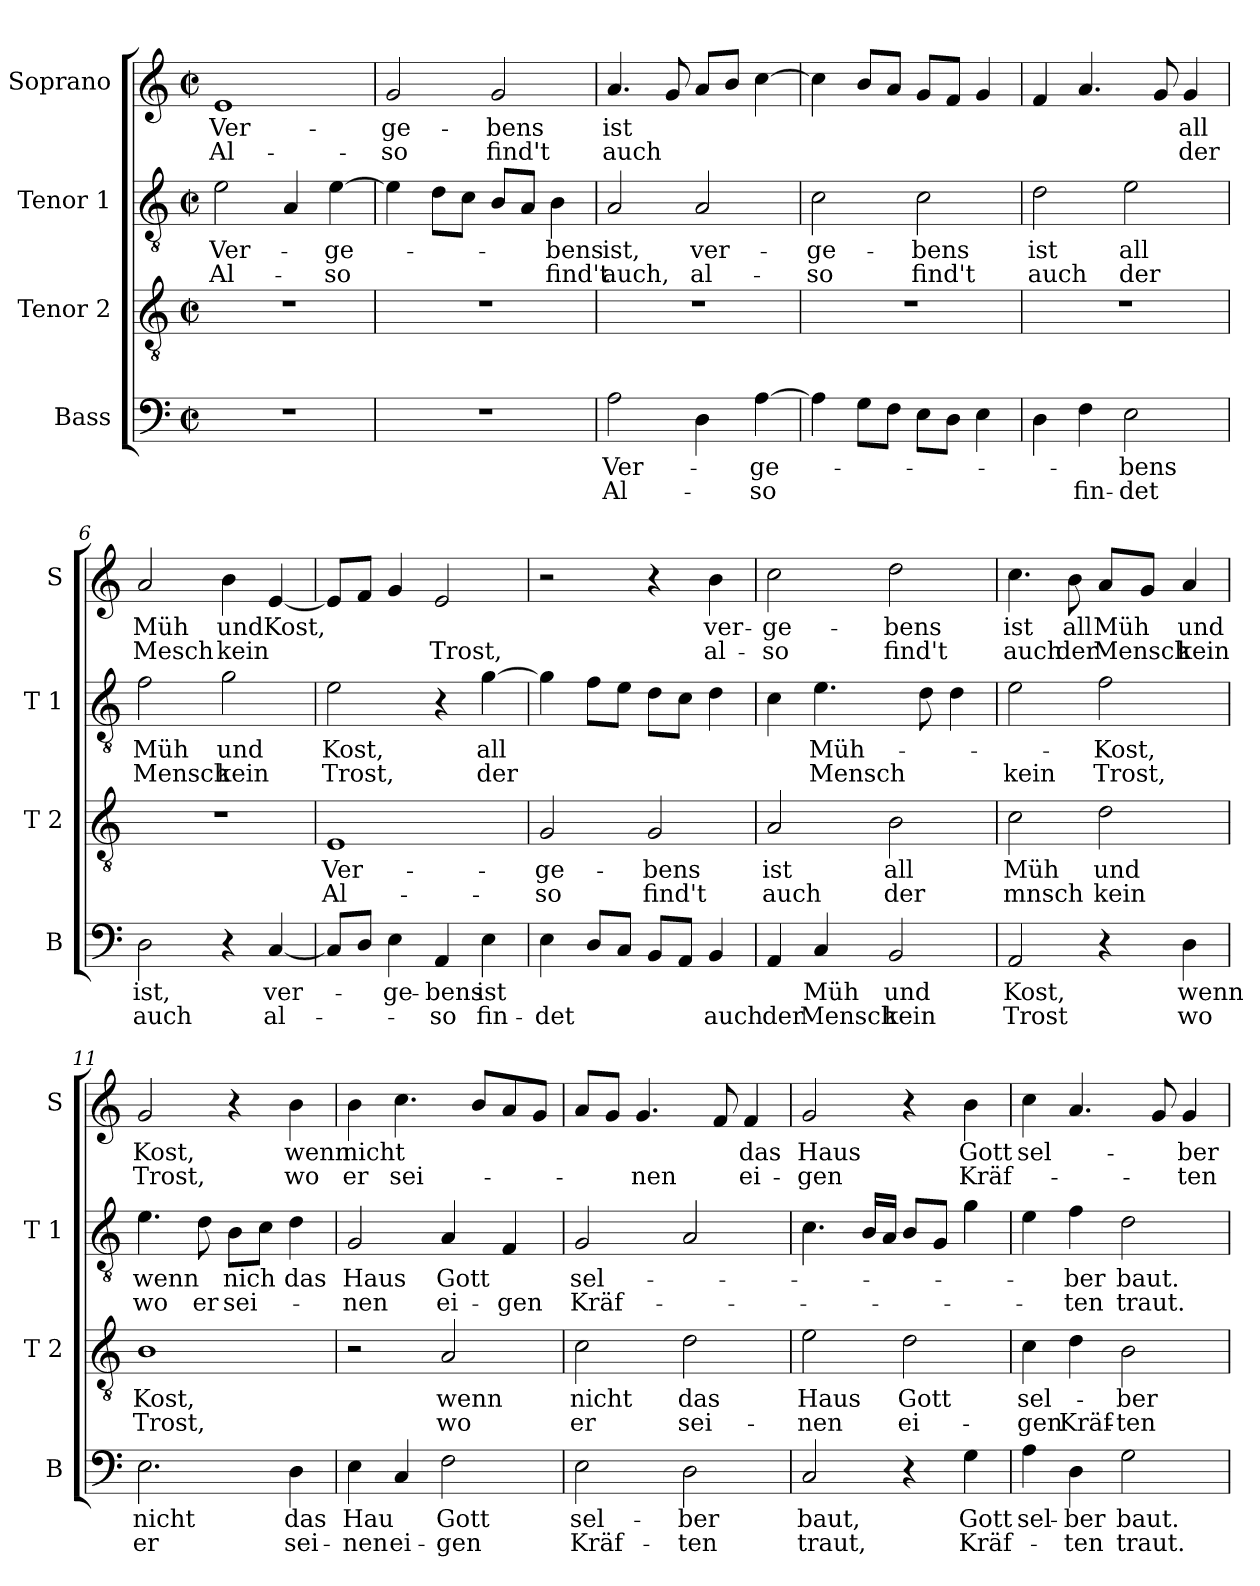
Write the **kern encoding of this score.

**kern	**text	**text	**kern	**text	**text	**kern	**text	**text	**kern	**text	**text
*part4	*part4	*part4	*part3	*part3	*part3	*part2	*part2	*part2	*part1	*part1	*part1
*staff4	*staff4	*staff4	*staff3	*staff3	*staff3	*staff2	*staff2	*staff2	*staff1	*staff1	*staff1
*I"Bass	*	*	*I"Tenor 2	*	*	*I"Tenor 1	*	*	*I"Soprano	*	*
*I'B	*	*	*I'T 2	*	*	*I'T 1	*	*	*I'S	*	*
*clefF4	*	*	*clefGv2	*	*	*clefGv2	*	*	*clefG2	*	*
*k[]	*	*	*k[]	*	*	*k[]	*	*	*k[]	*	*
*C:	*	*	*C:	*	*	*C:	*	*	*C:	*	*
*M2/2	*	*	*M2/2	*	*	*M2/2	*	*	*M2/2	*	*
*met(c|)	*	*	*met(c|)	*	*	*met(c|)	*	*	*met(c|)	*	*
=1	=1	=1	=1	=1	=1	=1	=1	=1	=1	=1	=1
!	!	!	!	!	!	!	!LO:LY:b	!LO:LY:b	!	!LO:LY:b	!LO:LY:b
1r	.	.	1r	.	.	2e\	Ver-	Al-	1e	Ver-	Al-
.	.	.	.	.	.	4A/	.	.	.	.	.
!	!	!	!	!	!	!	!LO:LY:b	!LO:LY:b	!	!	!
.	.	.	.	.	.	[4e\	-ge-	-so	.	.	.
=2	=2	=2	=2	=2	=2	=2	=2	=2	=2	=2	=2
!	!	!	!	!	!	!	!	!	!	!LO:LY:b	!LO:LY:b
1r	.	.	1r	.	.	4e\]	.	.	2g/	-ge-	-so
.	.	.	.	.	.	8d\L	.	.	.	.	.
.	.	.	.	.	.	8c\J	.	.	.	.	.
!	!	!	!	!	!	!	!	!	!	!LO:LY:b	!LO:LY:b
.	.	.	.	.	.	8B/L	.	.	2g/	-bens	find't
.	.	.	.	.	.	8A/J	.	.	.	.	.
!	!	!	!	!	!	!	!LO:LY:b	!LO:LY:b	!	!	!
.	.	.	.	.	.	4B\	-bens	find't	.	.	.
=3	=3	=3	=3	=3	=3	=3	=3	=3	=3	=3	=3
!	!LO:LY:b	!LO:LY:b	!	!	!	!	!LO:LY:b	!LO:LY:b	!	!LO:LY:b	!LO:LY:b
2A\	Ver-	Al-	1r	.	.	2A/	ist,	auch,	4.a/	ist	auch
.	.	.	.	.	.	.	.	.	8g/	.	.
!	!	!	!	!	!	!	!LO:LY:b	!LO:LY:b	!	!	!
4D\	.	.	.	.	.	2A/	ver-	al-	8a/L	.	.
.	.	.	.	.	.	.	.	.	8b/J	.	.
!	!LO:LY:b	!LO:LY:b	!	!	!	!	!	!	!	!	!
[4A\	-ge-	-so	.	.	.	.	.	.	[4cc\	.	.
=4	=4	=4	=4	=4	=4	=4	=4	=4	=4	=4	=4
!	!	!	!	!	!	!	!LO:LY:b	!LO:LY:b	!	!	!
4A\]	.	.	1r	.	.	2c\	-ge-	-so	4cc\]	.	.
8G\L	.	.	.	.	.	.	.	.	8b/L	.	.
8F\J	.	.	.	.	.	.	.	.	8a/J	.	.
!	!	!	!	!	!	!	!LO:LY:b	!LO:LY:b	!	!	!
8E\L	.	.	.	.	.	2c\	-bens	find't	8g/L	.	.
8D\J	.	.	.	.	.	.	.	.	8f/J	.	.
4E\	.	.	.	.	.	.	.	.	4g/	.	.
=5	=5	=5	=5	=5	=5	=5	=5	=5	=5	=5	=5
!	!	!	!	!	!	!	!LO:LY:b	!LO:LY:b	!	!	!
4D\	.	.	1r	.	.	2d\	ist	auch	4f/	.	.
!	!	!LO:LY:b	!	!	!	!	!	!	!	!	!
4F\	.	fin-	.	.	.	.	.	.	4.a/	.	.
!	!LO:LY:b	!LO:LY:b	!	!	!	!	!LO:LY:b	!LO:LY:b	!	!	!
2E\	-bens	-det	.	.	.	2e\	all	der	.	.	.
.	.	.	.	.	.	.	.	.	8g/	.	.
!	!	!	!	!	!	!	!	!	!	!LO:LY:b	!LO:LY:b
.	.	.	.	.	.	.	.	.	4g/	all	der
!!LO:LB:g=z
=6	=6	=6	=6	=6	=6	=6	=6	=6	=6	=6	=6
!	!LO:LY:b	!LO:LY:b	!	!	!	!	!LO:LY:b	!LO:LY:b	!	!LO:LY:b	!LO:LY:b
2D\	ist,	auch	1r	.	.	2f\	Müh	Mensch	2a/	Müh	Mesch
!	!	!	!	!	!	!	!LO:LY:b	!LO:LY:b	!	!LO:LY:b	!LO:LY:b
4r	.	.	.	.	.	2g\	und	kein	4b\	und	kein
!	!LO:LY:b	!LO:LY:b	!	!	!	!	!	!	!	!LO:LY:b	!
[4C/	ver-	al-	.	.	.	.	.	.	[4e/	Kost,	.
=7	=7	=7	=7	=7	=7	=7	=7	=7	=7	=7	=7
!	!	!	!	!LO:LY:b	!LO:LY:b	!	!LO:LY:b	!LO:LY:b	!	!	!
8C/L]	.	.	1E	Ver-	Al-	2e\	Kost,	Trost,	8e/L]	.	.
8D/J	.	.	.	.	.	.	.	.	8f/J	.	.
!	!LO:LY:b	!	!	!	!	!	!	!	!	!	!
4E\	-ge-	.	.	.	.	.	.	.	4g/	.	.
!	!LO:LY:b	!LO:LY:b	!	!	!	!	!	!	!	!	!LO:LY:b
4AA/	-bens	-so	.	.	.	4r	.	.	2e/	.	Trost,
!	!LO:LY:b	!LO:LY:b	!	!	!	!	!LO:LY:b	!LO:LY:b	!	!	!
4E\	ist	fin-	.	.	.	[4g\	all	der	.	.	.
=8	=8	=8	=8	=8	=8	=8	=8	=8	=8	=8	=8
!	!	!LO:LY:b	!	!LO:LY:b	!LO:LY:b	!	!	!	!	!	!
4E\	.	-det	2G/	-ge-	-so	4g\]	.	.	2r	.	.
8D/L	.	.	.	.	.	8f\L	.	.	.	.	.
8C/J	.	.	.	.	.	8e\J	.	.	.	.	.
!	!	!	!	!LO:LY:b	!LO:LY:b	!	!	!	!	!	!
8BB/L	.	.	2G/	-bens	find't	8d\L	.	.	4r	.	.
8AA/J	.	.	.	.	.	8c\J	.	.	.	.	.
!	!	!LO:LY:b	!	!	!	!	!	!	!	!LO:LY:b	!LO:LY:b
4BB/	.	auch	.	.	.	4d\	.	.	4b\	ver-	al-
=9	=9	=9	=9	=9	=9	=9	=9	=9	=9	=9	=9
!	!	!LO:LY:b	!	!LO:LY:b	!LO:LY:b	!	!	!	!	!LO:LY:b	!LO:LY:b
4AA/	.	der	2A/	ist	auch	4c\	.	.	2cc\	-ge-	-so
!	!LO:LY:b	!LO:LY:b	!	!	!	!	!LO:LY:b	!LO:LY:b	!	!	!
4C/	Müh	Mensch	.	.	.	4.e\	Müh-	Mensch	.	.	.
!	!LO:LY:b	!LO:LY:b	!	!LO:LY:b	!LO:LY:b	!	!	!	!	!LO:LY:b	!LO:LY:b
2BB/	und	kein	2B\	all	der	.	.	.	2dd\	-bens	find't
.	.	.	.	.	.	8d\	.	.	.	.	.
.	.	.	.	.	.	4d\	.	.	.	.	.
=10	=10	=10	=10	=10	=10	=10	=10	=10	=10	=10	=10
!	!LO:LY:b	!LO:LY:b	!	!LO:LY:b	!LO:LY:b	!	!	!LO:LY:b	!	!LO:LY:b	!LO:LY:b
2AA/	Kost,	Trost	2c\	Müh	mnsch	2e\	.	kein	4.cc\	ist	auch
!	!	!	!	!	!	!	!	!	!	!LO:LY:b	!LO:LY:b
.	.	.	.	.	.	.	.	.	8b\	all	der
!	!	!	!	!LO:LY:b	!LO:LY:b	!	!LO:LY:b	!LO:LY:b	!	!LO:LY:b	!LO:LY:b
4r	.	.	2d\	und	kein	2f\	Kost,	Trost,	8a/L	Müh	Mensch
.	.	.	.	.	.	.	.	.	8g/J	.	.
!	!LO:LY:b	!LO:LY:b	!	!	!	!	!	!	!	!LO:LY:b	!LO:LY:b
4D\	wenn	wo	.	.	.	.	.	.	4a/	und	kein
=11	=11	=11	=11	=11	=11	=11	=11	=11	=11	=11	=11
!	!LO:LY:b	!LO:LY:b	!	!LO:LY:b	!LO:LY:b	!	!LO:LY:b	!LO:LY:b	!	!LO:LY:b	!LO:LY:b
2.E\	nicht	er	1B	Kost,	Trost,	4.e\	wenn	wo	2g/	Kost,	Trost,
!	!	!	!	!	!	!	!	!LO:LY:b	!	!	!
.	.	.	.	.	.	8d\	.	er	.	.	.
!	!	!	!	!	!	!	!LO:LY:b	!LO:LY:b	!	!	!
.	.	.	.	.	.	8B\L	nich	sei-	4r	.	.
.	.	.	.	.	.	8c\J	.	.	.	.	.
!	!LO:LY:b	!LO:LY:b	!	!	!	!	!LO:LY:b	!	!	!LO:LY:b	!LO:LY:b
4D\	das	sei-	.	.	.	4d\	das	.	4b\	wenn	wo
!!LO:PB:g=z
=12	=12	=12	=12	=12	=12	=12	=12	=12	=12	=12	=12
!	!LO:LY:b	!LO:LY:b	!	!	!	!	!LO:LY:b	!LO:LY:b	!	!LO:LY:b	!LO:LY:b
4E\	Hau	-nen	2r	.	.	2G/	Haus	-nen	4b\	nicht	er
!	!	!LO:LY:b	!	!	!	!	!	!	!	!	!LO:LY:b
4C/	.	ei-	.	.	.	.	.	.	4.cc\	.	sei-
!	!LO:LY:b	!LO:LY:b	!	!LO:LY:b	!LO:LY:b	!	!LO:LY:b	!LO:LY:b	!	!	!
2F\	Gott	-gen	2A/	wenn	wo	4A/	Gott	ei-	.	.	.
.	.	.	.	.	.	.	.	.	8b/L	.	.
!	!	!	!	!	!	!	!	!LO:LY:b	!	!	!
.	.	.	.	.	.	4F/	.	-gen	8a/	.	.
.	.	.	.	.	.	.	.	.	8g/J	.	.
=13	=13	=13	=13	=13	=13	=13	=13	=13	=13	=13	=13
!	!LO:LY:b	!LO:LY:b	!	!LO:LY:b	!LO:LY:b	!	!LO:LY:b	!LO:LY:b	!	!	!
2E\	sel-	Kräf-	2c\	nicht	er	2G/	sel-	Kräf-	8a/L	.	.
.	.	.	.	.	.	.	.	.	8g/J	.	.
!	!	!	!	!	!	!	!	!	!	!	!LO:LY:b
.	.	.	.	.	.	.	.	.	4.g/	.	-nen
!	!LO:LY:b	!LO:LY:b	!	!LO:LY:b	!LO:LY:b	!	!	!	!	!	!
2D\	-ber	-ten	2d\	das	sei-	2A/	.	.	.	.	.
.	.	.	.	.	.	.	.	.	8f/	.	.
!	!	!	!	!	!	!	!	!	!	!LO:LY:b	!LO:LY:b
.	.	.	.	.	.	.	.	.	4f/	das	ei-
=14	=14	=14	=14	=14	=14	=14	=14	=14	=14	=14	=14
!	!LO:LY:b	!LO:LY:b	!	!LO:LY:b	!LO:LY:b	!	!	!	!	!LO:LY:b	!LO:LY:b
2C/	baut,	traut,	2e\	Haus	-nen	4.c\	.	.	2g/	Haus	-gen
.	.	.	.	.	.	16B/LL	.	.	.	.	.
.	.	.	.	.	.	16A/JJ	.	.	.	.	.
!	!	!	!	!LO:LY:b	!LO:LY:b	!	!	!	!	!	!
4r	.	.	2d\	Gott	ei-	8B/L	.	.	4r	.	.
.	.	.	.	.	.	8G/J	.	.	.	.	.
!	!LO:LY:b	!LO:LY:b	!	!	!	!	!	!	!	!LO:LY:b	!LO:LY:b
4G\	Gott	Kräf-	.	.	.	4g\	.	.	4b\	Gott	Kräf-
=15	=15	=15	=15	=15	=15	=15	=15	=15	=15	=15	=15
!	!LO:LY:b	!	!	!LO:LY:b	!LO:LY:b	!	!	!	!	!LO:LY:b	!
4A\	sel-	.	4c\	sel-	-gen	4e\	.	.	4cc\	sel-	.
!	!LO:LY:b	!LO:LY:b	!	!	!LO:LY:b	!	!LO:LY:b	!LO:LY:b	!	!	!
4D\	-ber	-ten	4d\	.	Kräf-	4f\	-ber	-ten	4.a/	.	.
!	!LO:LY:b	!LO:LY:b	!	!LO:LY:b	!LO:LY:b	!	!LO:LY:b	!LO:LY:b	!	!	!
2G\	baut.	traut.	2B\	-ber	-ten	2d\	baut.	traut.	.	.	.
.	.	.	.	.	.	.	.	.	8g/	.	.
!	!	!	!	!	!	!	!	!	!	!LO:LY:b	!LO:LY:b
.	.	.	.	.	.	.	.	.	4g/	-ber	-ten
=	=	=	=	=	=	=	=	=	=	=	=
*-	*-	*-	*-	*-	*-	*-	*-	*-	*-	*-	*-
